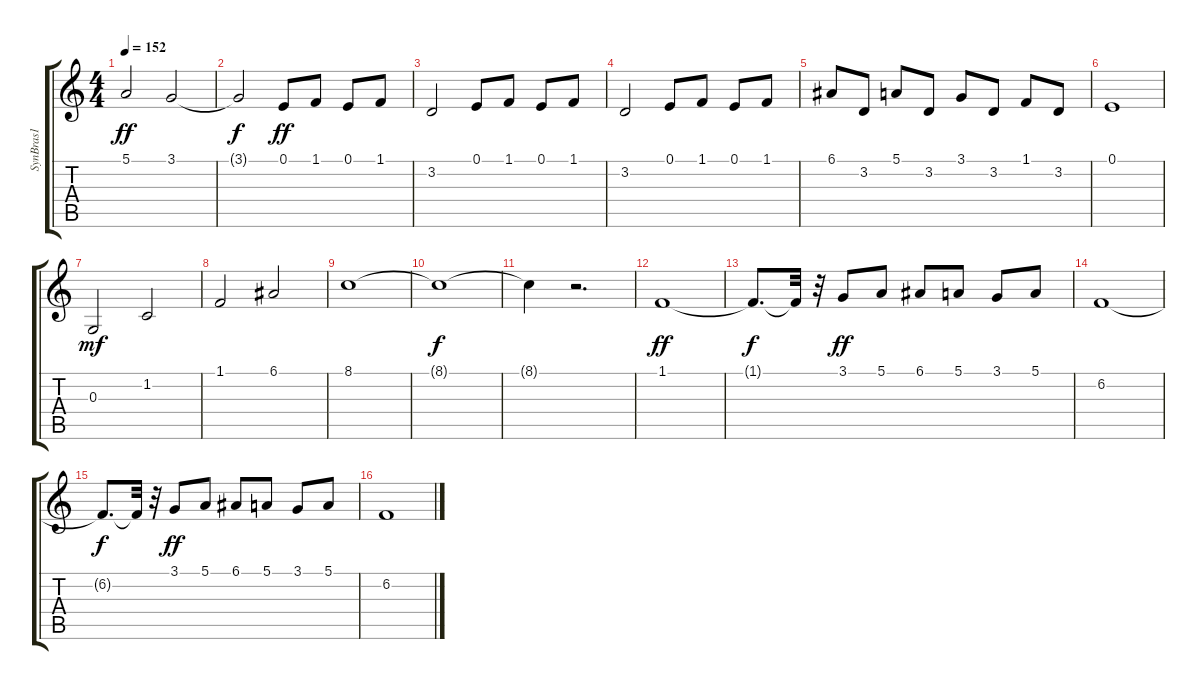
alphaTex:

\track ("SynBras1" "SynBras1") {instrument synthbrass1}
\staff {score tabs}
\tuning (E4 B3 G3 D3 A2 E2) {hide}
\ts (4 4)
\tempo 152
\clef g2
\ks c
5.1.2{dy ff} 3.1.2 |
3.1{t}.2{dy f} 0.1.8{dy ff} 1.1.8 0.1.8 1.1.8 |
3.2.2 0.1.8 1.1.8 0.1.8 1.1.8 |
3.2.2 0.1.8 1.1.8 0.1.8 1.1.8 |
6.1.8 3.2.8 5.1.8 3.2.8 3.1.8 3.2.8 1.1.8 3.2.8 |
0.1.1 |
0.3.2{dy mf} 1.2.2 |
1.1.2 6.1.2 |
8.1.1 |
8.1{t}.1{dy f} |
8.1{t}.4 r.2{d} |
1.1.1{dy ff} |
1.1{t}.8{d dy f} 1.1{t}.32 r.32 3.1.8{dy ff} 5.1.8 6.1.8 5.1.8 3.1.8 5.1.8 |
6.2.1 |
6.2{t}.8{d dy f} 6.2{t}.32 r.32 3.1.8{dy ff} 5.1.8 6.1.8 5.1.8 3.1.8 5.1.8 |
6.2.1
